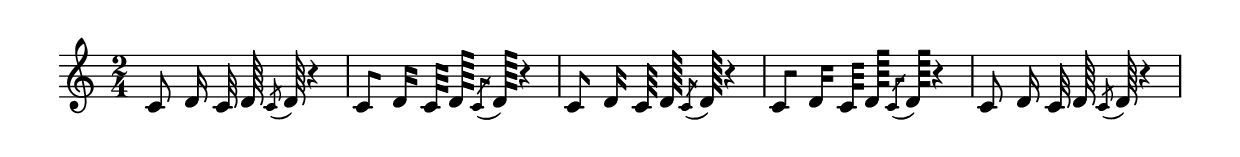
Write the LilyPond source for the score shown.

%% DO NOT EDIT this file manually; it is automatically
%% generated from LSR http://lsr.di.unimi.it
%% Make any changes in LSR itself, or in Documentation/snippets/new/ ,
%% and then run scripts/auxiliar/makelsr.py
%%
%% This file is in the public domain.
\version "2.18.0"

\header {
  lsrtags = "rhythms, tweaks-and-overrides"

  texidoc = "
Alternative styles of flag on eighth and shorter notes can be displayed
by overriding the @code{stencil} property of @code{Flag}.  Valid values
are @code{modern-straight-flag}, @code{old-straight-flag} and
@code{flat-flag}.

"
  doctitle = "Using alternative flag styles"
} % begin verbatim

testnotes = {
  \autoBeamOff
  c8 d16 c32 d64 \acciaccatura { c8 } d64 r4
}

\score {
  \relative c' {
    \time 2/4
    \testnotes

    \override Flag.stencil = #modern-straight-flag
    \testnotes

    \override Flag.stencil = #old-straight-flag
    \testnotes

    \override Flag.stencil = #flat-flag
    \testnotes

    \revert Flag.stencil
    \testnotes
  }
  \layout {
    indent = 0
    \context {
      \Score
      \override NonMusicalPaperColumn.line-break-permission = ##f
    }
  }
}
